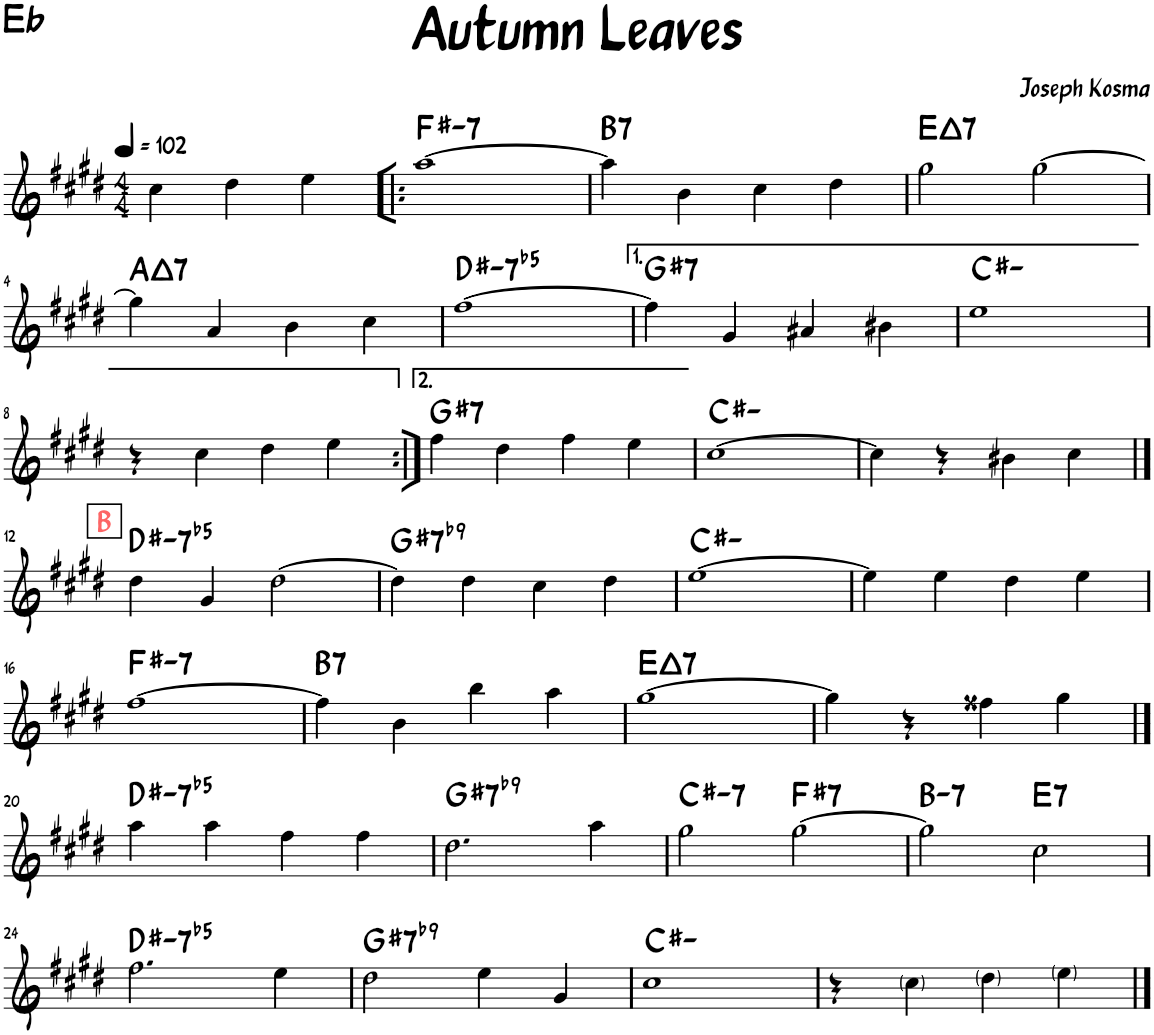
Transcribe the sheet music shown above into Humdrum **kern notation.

**kern	**harte
*part1	*part1
*staff1	*
*I"Alto Saxophone	*
*I'A. Sax.	*
*clefG2	*
*Trd5c9	*
*k[f#c#g#d#]	*
*M4/4	*
*MM102	*
=	=
4cc#\	.
4dd#\	.
4ee\	.
=1!|:	=1!|:
!	!LO:H:kt=7
[1aa	F#:min7
=2	=2
!	!LO:H:kt=7
4aa\]	B:7
4b\	.
4cc#\	.
4dd#\	.
=3	=3
!	!LO:H:kt=7
2gg#\	E:maj7
[2gg#\	.
!!LO:LB:g=z
=4	=4
!	!LO:H:kt=7
4gg#\]	A:maj7
4a/	.
4b\	.
4cc#\	.
=5	=5
!	!LO:H:kt=-7b5
[1ff#	D#:hdim7
=6	=6
!	!LO:H:kt=7
4ff#\]	G#:7
4g#/	.
4a#X/	.
4b#X\	.
=7	=7
1ee	C#:min
!!LO:LB:g=z
=8	=8
4r	.
4cc#\	.
4dd#\	.
4ee\	.
=9:|!	=9:|!
!	!LO:H:kt=7
4ff#\	G#:7
4dd#\	.
4ff#\	.
4ee\	.
=10	=10
[1cc#	C#:min
=11	=11
4cc#\]	.
4r	.
4b#X\	.
4cc#\	.
!!LO:LB:g=z
!!LO:REH:place=s1:a:B:rj:color=#FD6666:fs=14:t=B
==12	==12
!	!LO:H:kt=-7b5
4dd#\	D#:hdim7
4g#/	.
[2dd#\	.
=13	=13
!	!LO:H:kt=7
4dd#\]	G#:7(b9)
4dd#\	.
4cc#\	.
4dd#\	.
=14	=14
[1ee	C#:min
=15	=15
4ee\]	.
4ee\	.
4dd#\	.
4ee\	.
!!LO:LB:g=z
=16	=16
!	!LO:H:kt=7
[1ff#	F#:min7
=17	=17
!	!LO:H:kt=7
4ff#\]	B:7
4b\	.
4bb\	.
4aa\	.
=18	=18
!	!LO:H:kt=7
[1gg#	E:maj7
=19	=19
4gg#\]	.
4r	.
4ff##X\	.
4gg#\	.
!!LO:LB:g=z
==20	==20
!	!LO:H:kt=-7b5
4aa\	D#:hdim7
4aa\	.
4ff#\	.
4ff#\	.
=21	=21
!	!LO:H:kt=7
2.dd#\	G#:7(b9)
4aa\	.
=22	=22
!	!LO:H:kt=7
2gg#\	C#:min7
!	!LO:H:kt=7
[2gg#\	F#:7
=23	=23
!	!LO:H:kt=7
2gg#\]	B:min7
!	!LO:H:kt=7
2cc#\	E:7
!!LO:LB:g=z
=24	=24
!	!LO:H:kt=-7b5
2.ff#\	D#:hdim7
4ee\	.
=25	=25
!	!LO:H:kt=7
2dd#\	G#:7(b9)
4ee\	.
4g#/	.
=26	=26
1cc#	C#:min
=27	=27
4r	.
4cc#\	.
4dd#\	.
!LO:TX:a:color=#FFFF00FF:t=RJS	!
4ee\	.
==	==
*-	*-
